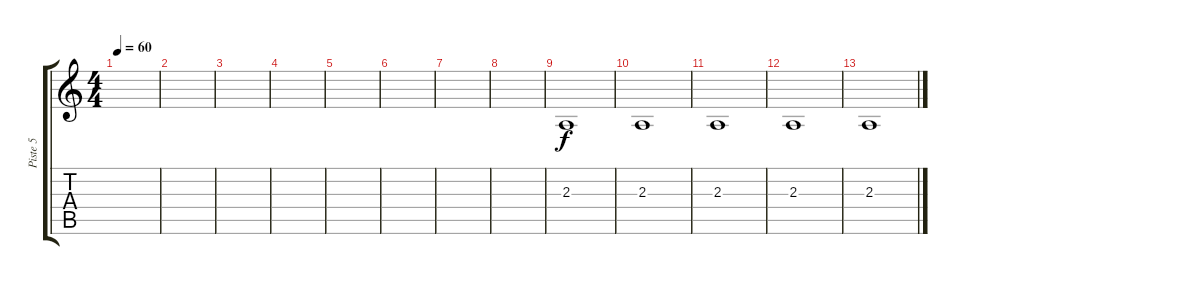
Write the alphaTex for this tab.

\track ("Piste 5" "Piste 5") {instrument tubularbells}
\staff {score tabs}
\tuning (E4 B3 G3 D3 A2 E2) {hide}
\ts (4 4)
\tempo 60
\clef g2
\ks c
|
|
|
|
|
|
|
|
2.3.1 |
2.3.1 |
2.3.1 |
2.3.1 |
2.3.1
